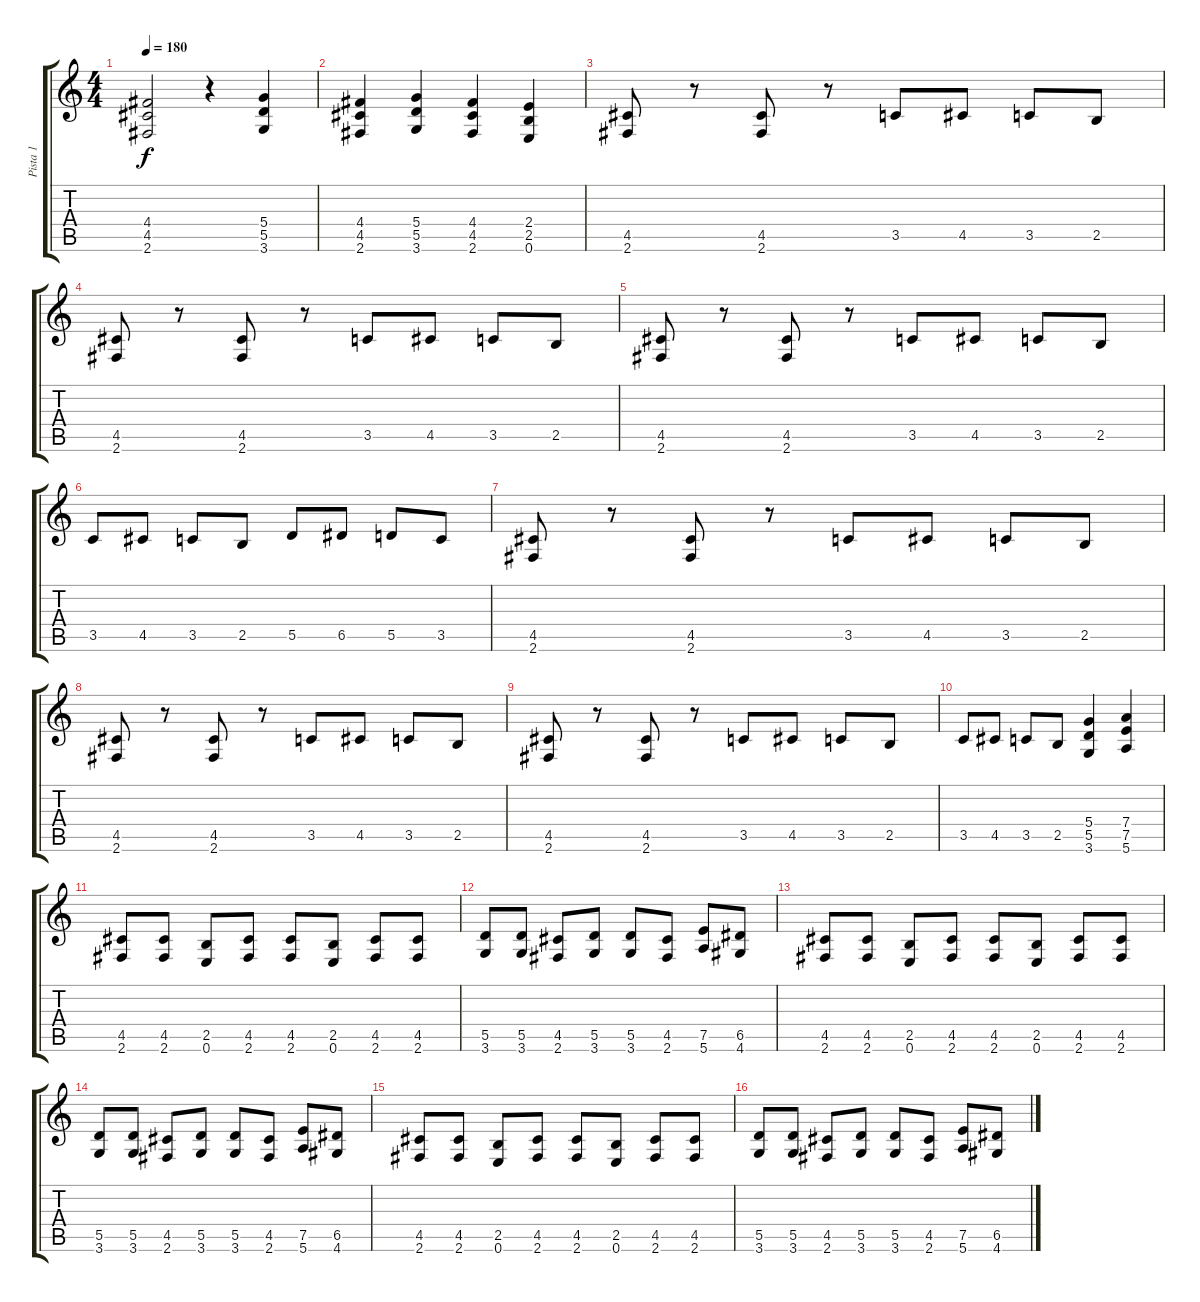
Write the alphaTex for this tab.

\track ("Pista 1" "Pista 1") {instrument distortionguitar}
\staff {score tabs}
\tuning (E4 B3 G3 D3 A2 E2) {hide}
\ts (4 4)
\tempo 180
\clef g2
\ks c
(4.4 4.5 2.6).2{dy f} r.4 (5.4 5.5 3.6).4 |
(4.4 4.5 2.6).4 (5.4 5.5 3.6).4 (4.4 4.5 2.6).4 (2.4 2.5 0.6).4 |
(4.5 2.6).8 r.8 (4.5 2.6).8 r.8 3.5.8 4.5.8 3.5.8 2.5.8 |
(4.5 2.6).8 r.8 (4.5 2.6).8 r.8 3.5.8 4.5.8 3.5.8 2.5.8 |
(4.5 2.6).8 r.8 (4.5 2.6).8 r.8 3.5.8 4.5.8 3.5.8 2.5.8 |
3.5.8 4.5.8 3.5.8 2.5.8 5.5.8 6.5.8 5.5.8 3.5.8 |
(4.5 2.6).8 r.8 (4.5 2.6).8 r.8 3.5.8 4.5.8 3.5.8 2.5.8 |
(4.5 2.6).8 r.8 (4.5 2.6).8 r.8 3.5.8 4.5.8 3.5.8 2.5.8 |
(4.5 2.6).8 r.8 (4.5 2.6).8 r.8 3.5.8 4.5.8 3.5.8 2.5.8 |
3.5.8 4.5.8 3.5.8 2.5.8 (5.4 5.5 3.6).4 (7.4 7.5 5.6).4 |
(4.5 2.6).8 (4.5 2.6).8 (2.5 0.6).8 (4.5 2.6).8 (4.5 2.6).8 (2.5 0.6).8 (4.5 2.6).8 (4.5 2.6).8 |
(5.5 3.6).8 (5.5 3.6).8 (4.5 2.6).8 (5.5 3.6).8 (5.5 3.6).8 (4.5 2.6).8 (7.5 5.6).8 (6.5 4.6).8 |
(4.5 2.6).8 (4.5 2.6).8 (2.5 0.6).8 (4.5 2.6).8 (4.5 2.6).8 (2.5 0.6).8 (4.5 2.6).8 (4.5 2.6).8 |
(5.5 3.6).8 (5.5 3.6).8 (4.5 2.6).8 (5.5 3.6).8 (5.5 3.6).8 (4.5 2.6).8 (7.5 5.6).8 (6.5 4.6).8 |
(4.5 2.6).8 (4.5 2.6).8 (2.5 0.6).8 (4.5 2.6).8 (4.5 2.6).8 (2.5 0.6).8 (4.5 2.6).8 (4.5 2.6).8 |
(5.5 3.6).8 (5.5 3.6).8 (4.5 2.6).8 (5.5 3.6).8 (5.5 3.6).8 (4.5 2.6).8 (7.5 5.6).8 (6.5 4.6).8
